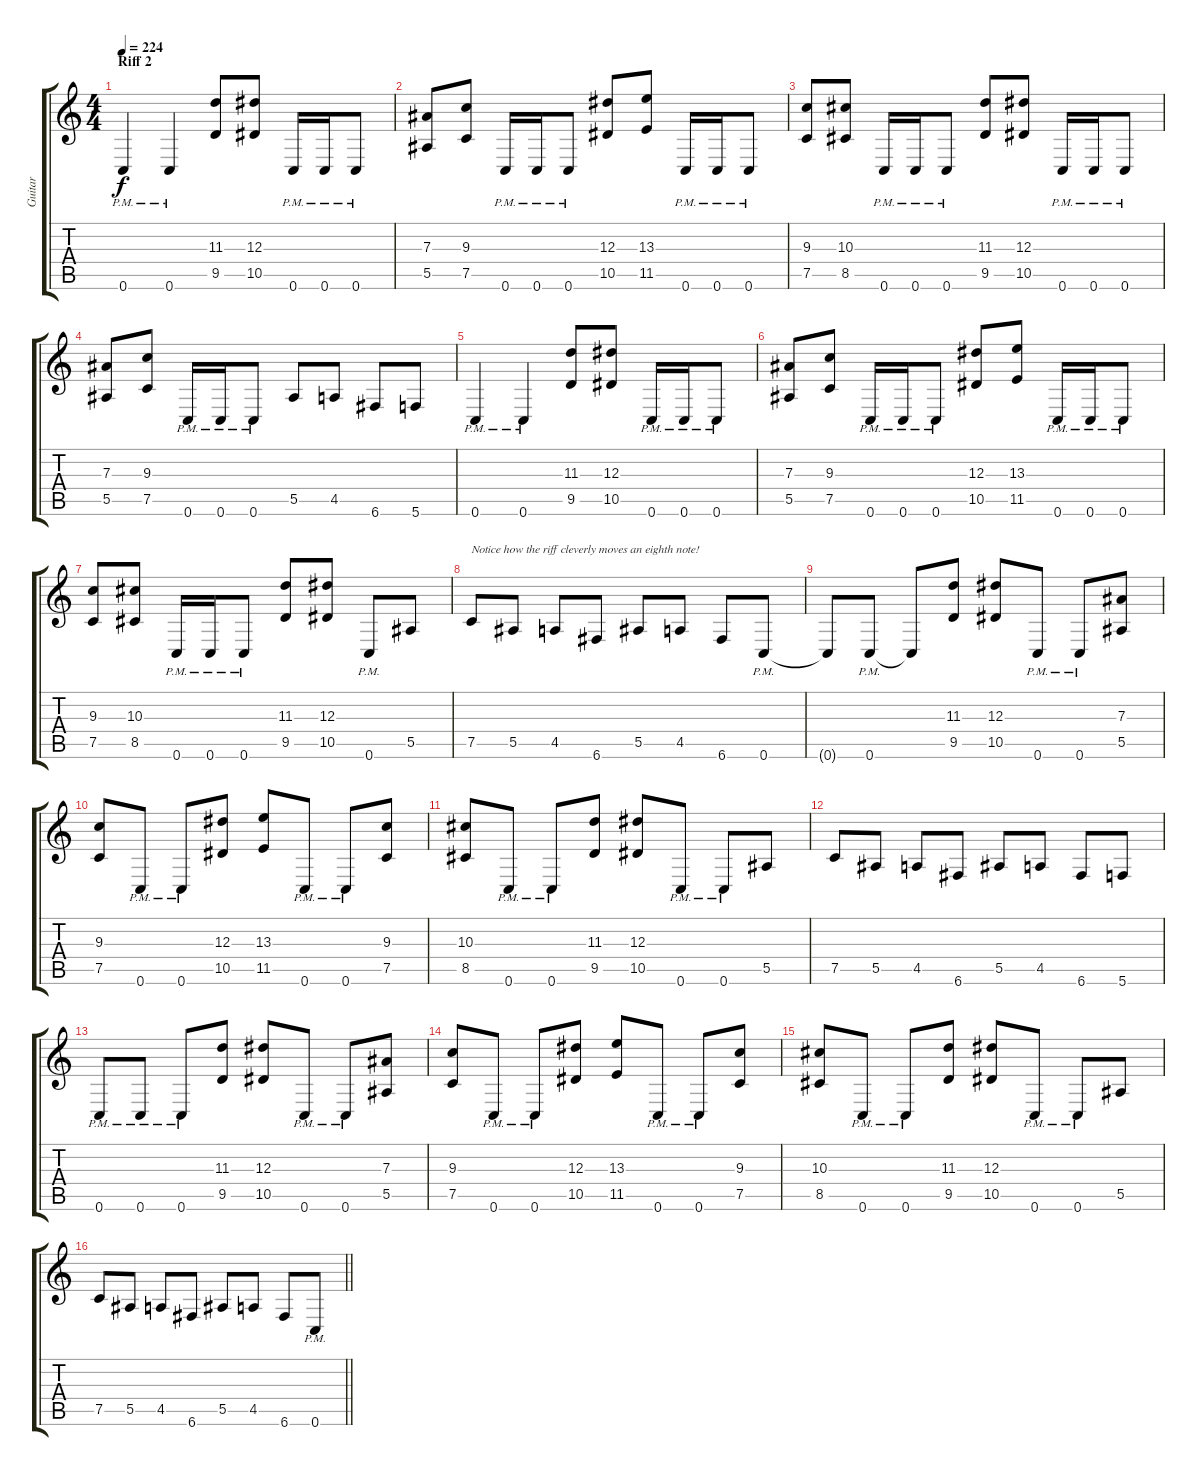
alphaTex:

\track ("Guitar" "Guitar") {instrument distortionguitar}
\staff {score tabs}
\tuning (C4 G3 Eb3 Bb2 F2 C2) {hide}
\ts (4 4)
\section ("" "Riff 2")
\tempo 224
\clef g2
\ks c
0.6{pm}.4{dy f} 0.6{pm}.4 (11.3 9.5).8 (12.3 10.5).8 0.6{pm}.16 0.6{pm}.16 0.6{pm}.8 |
(7.3 5.5).8 (9.3 7.5).8 0.6{pm}.16 0.6{pm}.16 0.6{pm}.8 (12.3 10.5).8 (13.3 11.5).8 0.6{pm}.16 0.6{pm}.16 0.6{pm}.8 |
(9.3 7.5).8 (10.3 8.5).8 0.6{pm}.16 0.6{pm}.16 0.6{pm}.8 (11.3 9.5).8 (12.3 10.5).8 0.6{pm}.16 0.6{pm}.16 0.6{pm}.8 |
(7.3 5.5).8 (9.3 7.5).8 0.6{pm}.16 0.6{pm}.16 0.6{pm}.8 5.5.8 4.5.8 6.6.8 5.6.8 |
0.6{pm}.4 0.6{pm}.4 (11.3 9.5).8 (12.3 10.5).8 0.6{pm}.16 0.6{pm}.16 0.6{pm}.8 |
(7.3 5.5).8 (9.3 7.5).8 0.6{pm}.16 0.6{pm}.16 0.6{pm}.8 (12.3 10.5).8 (13.3 11.5).8 0.6{pm}.16 0.6{pm}.16 0.6{pm}.8 |
(9.3 7.5).8 (10.3 8.5).8 0.6{pm}.16 0.6{pm}.16 0.6{pm}.8 (11.3 9.5).8 (12.3 10.5).8 0.6{pm}.8 5.5.8 |
7.5.8{txt "Notice how the riff cleverly moves an eighth note!"} 5.5.8 4.5.8 6.6.8 5.5.8 4.5.8 6.6.8 0.6{pm}.8 |
0.6{t}.8 0.6{pm}.8 0.6{t}.8 (11.3 9.5).8 (12.3 10.5).8 0.6{pm}.8 0.6{pm}.8 (7.3 5.5).8 |
(9.3 7.5).8 0.6{pm}.8 0.6{pm}.8 (12.3 10.5).8 (13.3 11.5).8 0.6{pm}.8 0.6{pm}.8 (9.3 7.5).8 |
(10.3 8.5).8 0.6{pm}.8 0.6{pm}.8 (11.3 9.5).8 (12.3 10.5).8 0.6{pm}.8 0.6{pm}.8 5.5.8 |
7.5.8 5.5.8 4.5.8 6.6.8 5.5.8 4.5.8 6.6.8 5.6.8 |
0.6{pm}.8 0.6{pm}.8 0.6{pm}.8 (11.3 9.5).8 (12.3 10.5).8 0.6{pm}.8 0.6{pm}.8 (7.3 5.5).8 |
(9.3 7.5).8 0.6{pm}.8 0.6{pm}.8 (12.3 10.5).8 (13.3 11.5).8 0.6{pm}.8 0.6{pm}.8 (9.3 7.5).8 |
(10.3 8.5).8 0.6{pm}.8 0.6{pm}.8 (11.3 9.5).8 (12.3 10.5).8 0.6{pm}.8 0.6{pm}.8 5.5.8 |
\barLineRight lightlight
7.5.8 5.5.8 4.5.8 6.6.8 5.5.8 4.5.8 6.6.8 0.6{pm}.8
